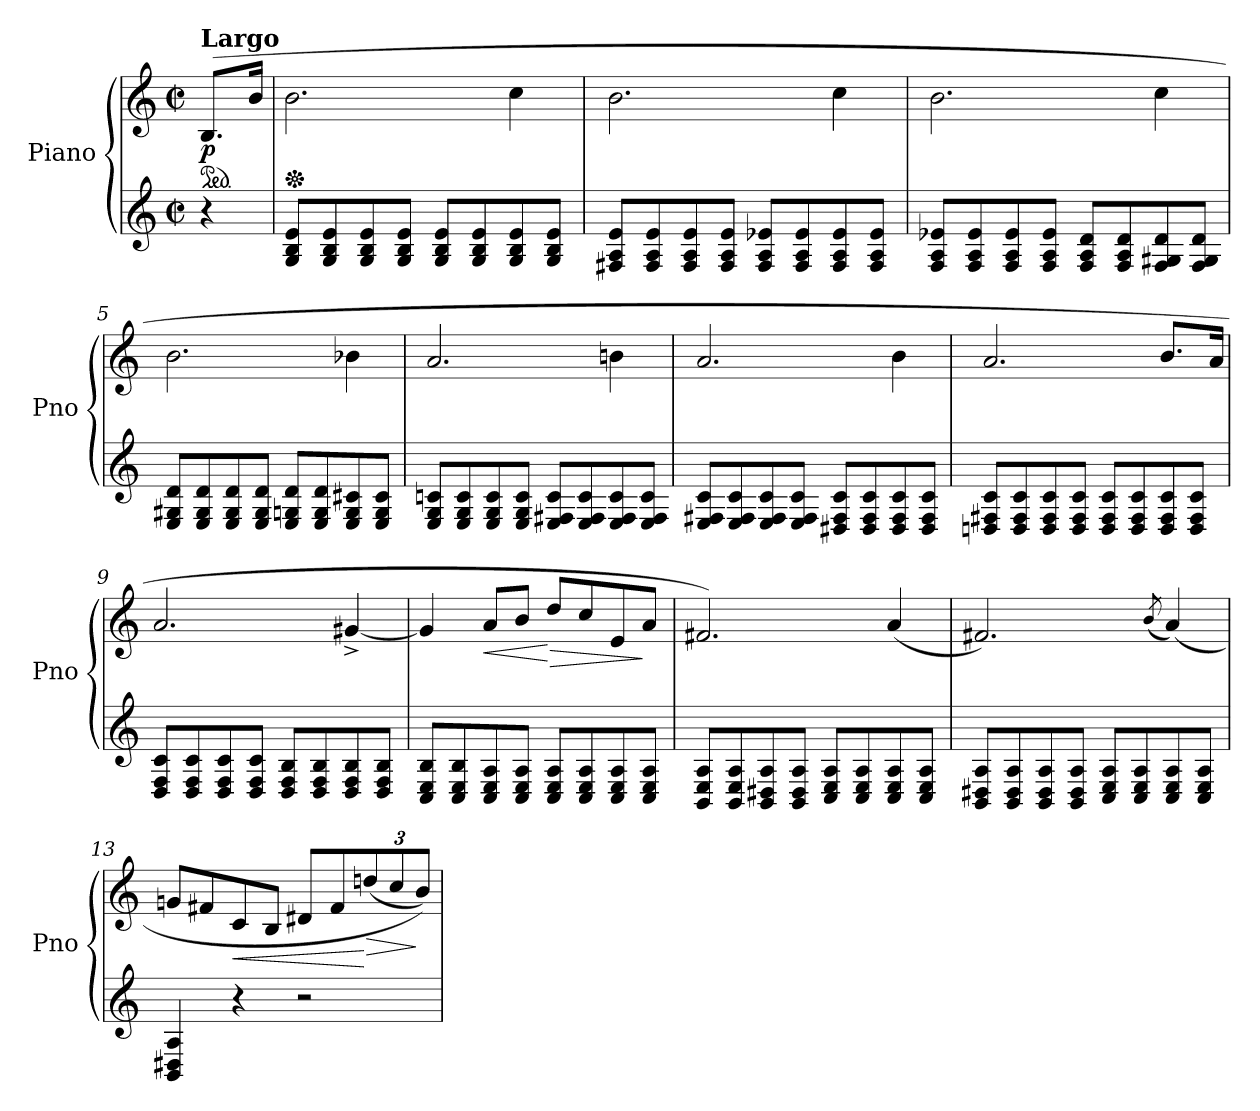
**kern	**kern	**dynam
*part1	*part1	*part1
*staff2	*staff1	*staff1/2
*I"Piano	*	*
*I'Pno	*	*
*clefG2	*clefG2	*
*k[]	*k[]	*
*M4/4	*M4/4	*
*met(c|)	*met(c|)	*
*	*ped	*
=1	=1	=1
!	!LO:TX:a:B:t=Largo	!
!	!	!LO:DY:b
4r	(8.B/L	p
.	16b/Jk	.
=2	=2	=2
*	*Xped	*
!	!	!LO:DY:b
8G/ 8B/ 8e/L	2.b\	other-dynamics
8G/ 8B/ 8e/	.	.
8G/ 8B/ 8e/	.	.
8G/ 8B/ 8e/J	.	.
8G/ 8B/ 8e/L	.	.
8G/ 8B/ 8e/	.	.
8G/ 8B/ 8e/	4cc\	.
8G/ 8B/ 8e/J	.	.
=3	=3	=3
8F#X/ 8A/ 8e/L	2.b\	.
8F#/ 8A/ 8e/	.	.
8F#/ 8A/ 8e/	.	.
8F#/ 8A/ 8e/J	.	.
8F#/ 8A/ 8e-X/L	.	.
8F#/ 8A/ 8e-/	.	.
8F#/ 8A/ 8e-/	4cc\	.
8F#/ 8A/ 8e-/J	.	.
=4	=4	=4
8F/ 8A/ 8e-X/L	2.b\	.
8F/ 8A/ 8e-/	.	.
8F/ 8A/ 8e-/	.	.
8F/ 8A/ 8e-/J	.	.
8F/ 8A/ 8d/L	.	.
8F/ 8A/ 8d/	.	.
8F/ 8G#X/ 8d/	4cc\	.
8F/ 8G#/ 8d/J	.	.
!!LO:LB:g=z
=5	=5	=5
8E/ 8G#X/ 8d/L	2.b\	.
8E/ 8G#/ 8d/	.	.
8E/ 8G#/ 8d/	.	.
8E/ 8G#/ 8d/J	.	.
8E/ 8Gn/ 8d/L	.	.
8E/ 8G/ 8d/	.	.
8E/ 8G/ 8c#X/	4b-X\	.
8E/ 8G/ 8c#/J	.	.
=6	=6	=6
8E/ 8G/ 8cn/L	2.a/	.
8E/ 8G/ 8c/	.	.
8E/ 8G/ 8c/	.	.
8E/ 8G/ 8c/J	.	.
8E/ 8F#X/ 8c/L	.	.
8E/ 8F#/ 8c/	.	.
8E/ 8F#/ 8c/	4bn\	.
8E/ 8F#/ 8c/J	.	.
=7	=7	=7
8E/ 8F#X/ 8c/L	2.a/	.
8E/ 8F#/ 8c/	.	.
8E/ 8F#/ 8c/	.	.
8E/ 8F#/ 8c/J	.	.
8D#X/ 8F#/ 8c/L	.	.
8D#/ 8F#/ 8c/	.	.
8D#/ 8F#/ 8c/	4b\	.
8D#/ 8F#/ 8c/J	.	.
=8	=8	=8
8Dn/ 8F#X/ 8c/L	2.a/	.
8D/ 8F#/ 8c/	.	.
8D/ 8F#/ 8c/	.	.
8D/ 8F#/ 8c/J	.	.
8D/ 8F#/ 8c/L	.	.
8D/ 8F#/ 8c/	.	.
8D/ 8F#/ 8c/	8.b/L	.
8D/ 8F#/ 8c/J	.	.
.	16a/Jk	.
!!LO:LB:g=z
=9	=9	=9
8D/ 8F/ 8c/L	2.a/	.
8D/ 8F/ 8c/	.	.
8D/ 8F/ 8c/	.	.
8D/ 8F/ 8c/J	.	.
8D/ 8F/ 8B/L	.	.
8D/ 8F/ 8B/	.	.
8D/ 8F/ 8B/	[4g#X^/	.
8D/ 8F/ 8B/J	.	.
=10	=10	=10
8C/ 8E/ 8B/L	4g#/]	.
8C/ 8E/ 8B/	.	.
!	!	!LO:HP:b
8C/ 8E/ 8A/	8a/L	<
8C/ 8E/ 8A/J	8b/J	.
!	!	!LO:HP:n=1:b
8C/ 8E/ 8A/L	8dd/L	[ >
8C/ 8E/ 8A/	8cc/	.
8C/ 8E/ 8A/	8e/	.
8C/ 8E/ 8A/J	8a/J	]
=11	=11	=11
8BB/ 8E/ 8A/L	2.f#X/)	.
8BB/ 8E/ 8A/	.	.
8BB/ 8D#X/ 8A/	.	.
8BB/ 8D#/ 8A/J	.	.
8C/ 8E/ 8A/L	.	.
8C/ 8E/ 8A/	.	.
8C/ 8E/ 8A/	(4a/	.
8C/ 8E/ 8A/J	.	.
=12	=12	=12
8BB/ 8D#X/ 8A/L	2.f#X/)	.
8BB/ 8D#/ 8A/	.	.
8BB/ 8D#/ 8A/	.	.
8BB/ 8D#/ 8A/J	.	.
8C/ 8E/ 8A/L	.	.
8C/ 8E/ 8A/	.	.
.	(8qb/	.
8C/ 8E/ 8A/	(4a/)	.
8C/ 8E/ 8A/J	.	.
!!LO:LB:g=z
=13	=13	=13
4BB/ 4D#X/ 4A/	8gn/L	.
.	8f#X/	.
!	!	!LO:HP:b
4r	8c/	<
.	8B/J	.
2r	8d#X/L	.
.	8f#/	.
*	*Xbrackettup	*
!	!	!LO:HP:n=1:b
.	(12ddn/	[ >
.	12cc/	.
.	12b/J))	]
=	=	=
*-	*-	*-
